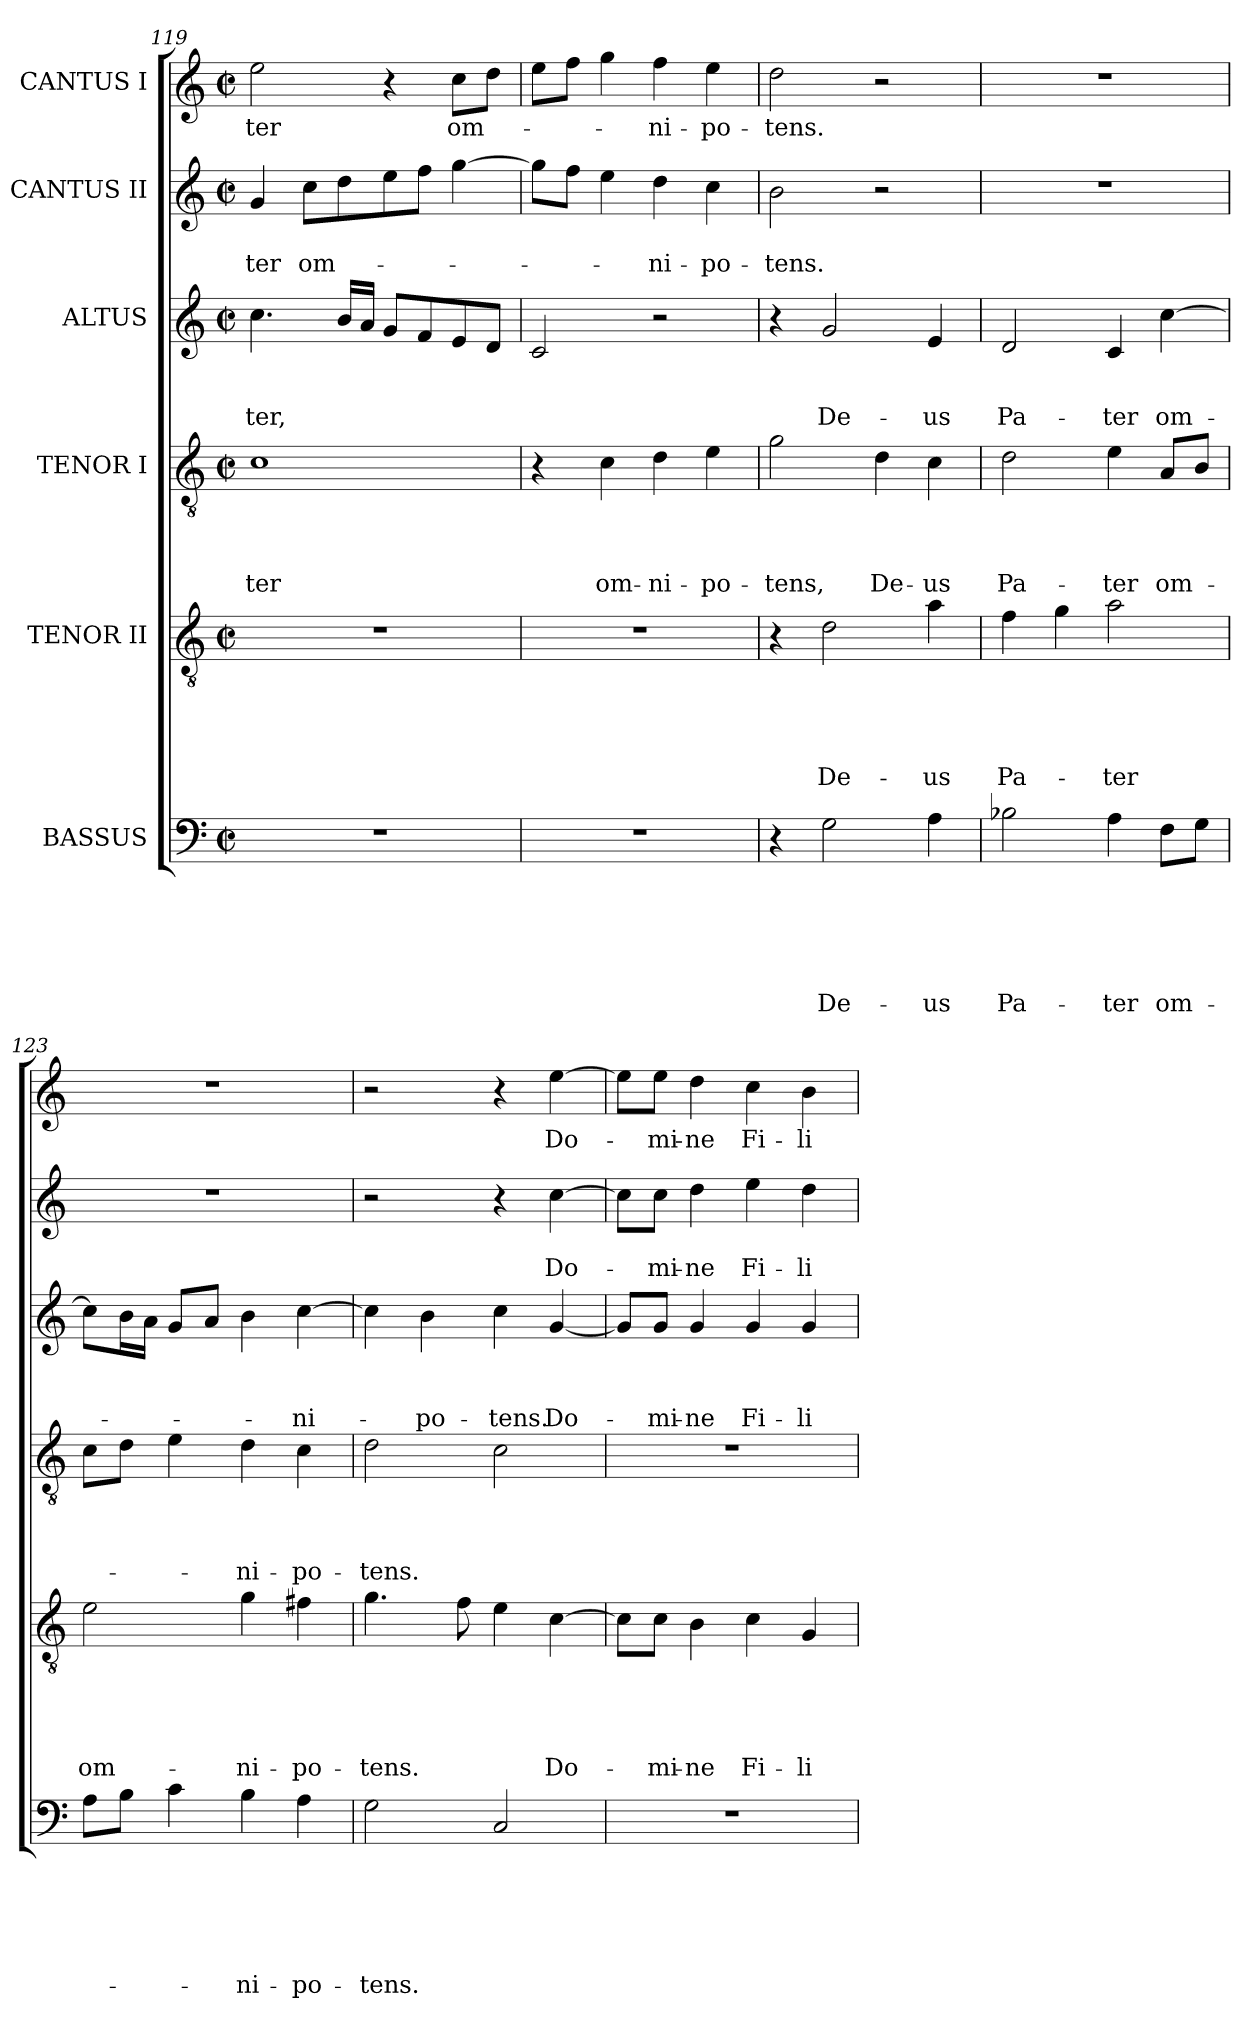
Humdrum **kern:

**kern	**text	**text	**text	**text	**text	**text	**kern	**text	**text	**text	**text	**text	**kern	**text	**text	**text	**text	**kern	**text	**text	**text	**kern	**text	**text	**kern	**text
*part6	*part6	*part6	*part6	*part6	*part6	*part6	*part5	*part5	*part5	*part5	*part5	*part5	*part4	*part4	*part4	*part4	*part4	*part3	*part3	*part3	*part3	*part2	*part2	*part2	*part1	*part1
*staff6	*staff6	*staff6	*staff6	*staff6	*staff6	*staff6	*staff5	*staff5	*staff5	*staff5	*staff5	*staff5	*staff4	*staff4	*staff4	*staff4	*staff4	*staff3	*staff3	*staff3	*staff3	*staff2	*staff2	*staff2	*staff1	*staff1
*I"BASSUS	*	*	*	*	*	*	*I"TENOR II	*	*	*	*	*	*I"TENOR I	*	*	*	*	*I"ALTUS	*	*	*	*I"CANTUS II	*	*	*I"CANTUS I	*
*clefF4	*	*	*	*	*	*	*clefGv2	*	*	*	*	*	*clefGv2	*	*	*	*	*clefG2	*	*	*	*clefG2	*	*	*clefG2	*
*k[]	*	*	*	*	*	*	*k[]	*	*	*	*	*	*k[]	*	*	*	*	*k[]	*	*	*	*k[]	*	*	*k[]	*
*C:	*	*	*	*	*	*	*C:	*	*	*	*	*	*C:	*	*	*	*	*C:	*	*	*	*C:	*	*	*C:	*
*M2/2	*	*	*	*	*	*	*M2/2	*	*	*	*	*	*M2/2	*	*	*	*	*M2/2	*	*	*	*M2/2	*	*	*M2/2	*
*met(c|)	*	*	*	*	*	*	*met(c|)	*	*	*	*	*	*met(c|)	*	*	*	*	*met(c|)	*	*	*	*met(c|)	*	*	*met(c|)	*
=119	=119	=119	=119	=119	=119	=119	=119	=119	=119	=119	=119	=119	=119	=119	=119	=119	=119	=119	=119	=119	=119	=119	=119	=119	=119	=119
1r	.	.	.	.	.	.	1r	.	.	.	.	.	1c	.	.	.	-ter	4.cc\	.	.	-ter,	4g/	.	-ter	2ee\	-ter
.	.	.	.	.	.	.	.	.	.	.	.	.	.	.	.	.	.	.	.	.	.	8cc\L	.	om-	.	.
.	.	.	.	.	.	.	.	.	.	.	.	.	.	.	.	.	.	16b/LL	.	.	.	8dd\	.	.	.	.
.	.	.	.	.	.	.	.	.	.	.	.	.	.	.	.	.	.	16a/JJ	.	.	.	.	.	.	.	.
.	.	.	.	.	.	.	.	.	.	.	.	.	.	.	.	.	.	8g/L	.	.	.	8ee\	.	.	4r	.
.	.	.	.	.	.	.	.	.	.	.	.	.	.	.	.	.	.	8f/	.	.	.	8ff\J	.	.	.	.
.	.	.	.	.	.	.	.	.	.	.	.	.	.	.	.	.	.	8e/	.	.	.	[4gg\	.	.	8cc\L	om-
.	.	.	.	.	.	.	.	.	.	.	.	.	.	.	.	.	.	8d/J	.	.	.	.	.	.	8dd\J	.
=120	=120	=120	=120	=120	=120	=120	=120	=120	=120	=120	=120	=120	=120	=120	=120	=120	=120	=120	=120	=120	=120	=120	=120	=120	=120	=120
1r	.	.	.	.	.	.	1r	.	.	.	.	.	4r	.	.	.	.	2c/	.	.	.	8gg\L]	.	.	8ee\L	.
.	.	.	.	.	.	.	.	.	.	.	.	.	.	.	.	.	.	.	.	.	.	8ff\J	.	.	8ff\J	.
.	.	.	.	.	.	.	.	.	.	.	.	.	4c\	.	.	.	om-	.	.	.	.	4ee\	.	.	4gg\	.
.	.	.	.	.	.	.	.	.	.	.	.	.	4d\	.	.	.	-ni-	2r	.	.	.	4dd\	.	-ni-	4ff\	-ni-
.	.	.	.	.	.	.	.	.	.	.	.	.	4e\	.	.	.	-po-	.	.	.	.	4cc\	.	-po-	4ee\	-po-
=121	=121	=121	=121	=121	=121	=121	=121	=121	=121	=121	=121	=121	=121	=121	=121	=121	=121	=121	=121	=121	=121	=121	=121	=121	=121	=121
4r	.	.	.	.	.	.	4r	.	.	.	.	.	2g\	.	.	.	-tens,	4r	.	.	.	2b\	.	-tens.	2dd\	-tens.
2G\	.	.	.	.	.	De-	2d\	.	.	.	.	De-	.	.	.	.	.	2g/	.	.	De-	.	.	.	.	.
.	.	.	.	.	.	.	.	.	.	.	.	.	4d\	.	.	.	De-	.	.	.	.	2r	.	.	2r	.
4A\	.	.	.	.	.	-us	4a\	.	.	.	.	-us	4c\	.	.	.	-us	4e/	.	.	-us	.	.	.	.	.
=122	=122	=122	=122	=122	=122	=122	=122	=122	=122	=122	=122	=122	=122	=122	=122	=122	=122	=122	=122	=122	=122	=122	=122	=122	=122	=122
2B-X\	.	.	.	.	.	Pa-	4f\	.	.	.	.	Pa-	2d\	.	.	.	Pa-	2d/	.	.	Pa-	1r	.	.	1r	.
.	.	.	.	.	.	.	4g\	.	.	.	.	.	.	.	.	.	.	.	.	.	.	.	.	.	.	.
4A\	.	.	.	.	.	-ter	2a\	.	.	.	.	-ter	4e\	.	.	.	-ter	4c/	.	.	-ter	.	.	.	.	.
8F\L	.	.	.	.	.	om-	.	.	.	.	.	.	8A/L	.	.	.	om-	[4cc\	.	.	om-	.	.	.	.	.
8G\J	.	.	.	.	.	.	.	.	.	.	.	.	8B/J	.	.	.	.	.	.	.	.	.	.	.	.	.
!!LO:PB:g=z
=123	=123	=123	=123	=123	=123	=123	=123	=123	=123	=123	=123	=123	=123	=123	=123	=123	=123	=123	=123	=123	=123	=123	=123	=123	=123	=123
8A\L	.	.	.	.	.	.	2e\	.	.	.	.	om-	8c\L	.	.	.	.	8cc\L]	.	.	.	1r	.	.	1r	.
8B\J	.	.	.	.	.	.	.	.	.	.	.	.	8d\J	.	.	.	.	16b\L	.	.	.	.	.	.	.	.
.	.	.	.	.	.	.	.	.	.	.	.	.	.	.	.	.	.	16a\JJ	.	.	.	.	.	.	.	.
4c\	.	.	.	.	.	.	.	.	.	.	.	.	4e\	.	.	.	.	8g/L	.	.	.	.	.	.	.	.
.	.	.	.	.	.	.	.	.	.	.	.	.	.	.	.	.	.	8a/J	.	.	.	.	.	.	.	.
4B\	.	.	.	.	.	-ni-	4g\	.	.	.	.	-ni-	4d\	.	.	.	-ni-	4b\	.	.	.	.	.	.	.	.
4A\	.	.	.	.	.	-po-	4f#\	.	.	.	.	-po-	4c\	.	.	.	-po-	[4cc\	.	.	-ni-	.	.	.	.	.
=124	=124	=124	=124	=124	=124	=124	=124	=124	=124	=124	=124	=124	=124	=124	=124	=124	=124	=124	=124	=124	=124	=124	=124	=124	=124	=124
2G\	.	.	.	.	.	-tens.	4.g\	.	.	.	.	-tens.	2d\	.	.	.	-tens.	4cc\]	.	.	.	2r	.	.	2r	.
.	.	.	.	.	.	.	.	.	.	.	.	.	.	.	.	.	.	4b\	.	.	-po-	.	.	.	.	.
.	.	.	.	.	.	.	8f\	.	.	.	.	.	.	.	.	.	.	.	.	.	.	.	.	.	.	.
2C/	.	.	.	.	.	.	4e\	.	.	.	.	.	2c\	.	.	.	.	4cc\	.	.	-tens.	4r	.	.	4r	.
.	.	.	.	.	.	.	[4c\	.	.	.	.	Do-	.	.	.	.	.	[4g/	.	.	Do-	[4cc\	.	Do-	[4ee\	Do-
=125	=125	=125	=125	=125	=125	=125	=125	=125	=125	=125	=125	=125	=125	=125	=125	=125	=125	=125	=125	=125	=125	=125	=125	=125	=125	=125
1r	.	.	.	.	.	.	8c\L]	.	.	.	.	.	1r	.	.	.	.	8g/L]	.	.	.	8cc\L]	.	.	8ee\L]	.
.	.	.	.	.	.	.	8c\J	.	.	.	.	-mi-	.	.	.	.	.	8g/J	.	.	-mi-	8cc\J	.	-mi-	8ee\J	-mi-
.	.	.	.	.	.	.	4B\	.	.	.	.	-ne	.	.	.	.	.	4g/	.	.	-ne	4dd\	.	-ne	4dd\	-ne
.	.	.	.	.	.	.	4c\	.	.	.	.	Fi-	.	.	.	.	.	4g/	.	.	Fi-	4ee\	.	Fi-	4cc\	Fi-
.	.	.	.	.	.	.	4G/	.	.	.	.	-li	.	.	.	.	.	4g/	.	.	-li	4dd\	.	-li	4b\	-li
=	=	=	=	=	=	=	=	=	=	=	=	=	=	=	=	=	=	=	=	=	=	=	=	=	=	=
*-	*-	*-	*-	*-	*-	*-	*-	*-	*-	*-	*-	*-	*-	*-	*-	*-	*-	*-	*-	*-	*-	*-	*-	*-	*-	*-
